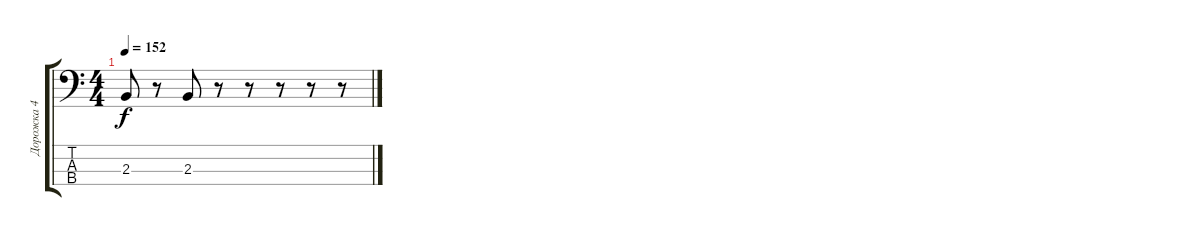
\track ("Дорожка 4" "Дорожка 4") {instrument electricbasspick}
\staff {score tabs}
\tuning (G2 D2 A1 E1) {hide}
\ts (4 4)
\tempo 152
\clef f4
\ks c
2.3.8{dy f} r.8 2.3.8 r.8 r.8 r.8 r.8 r.8
